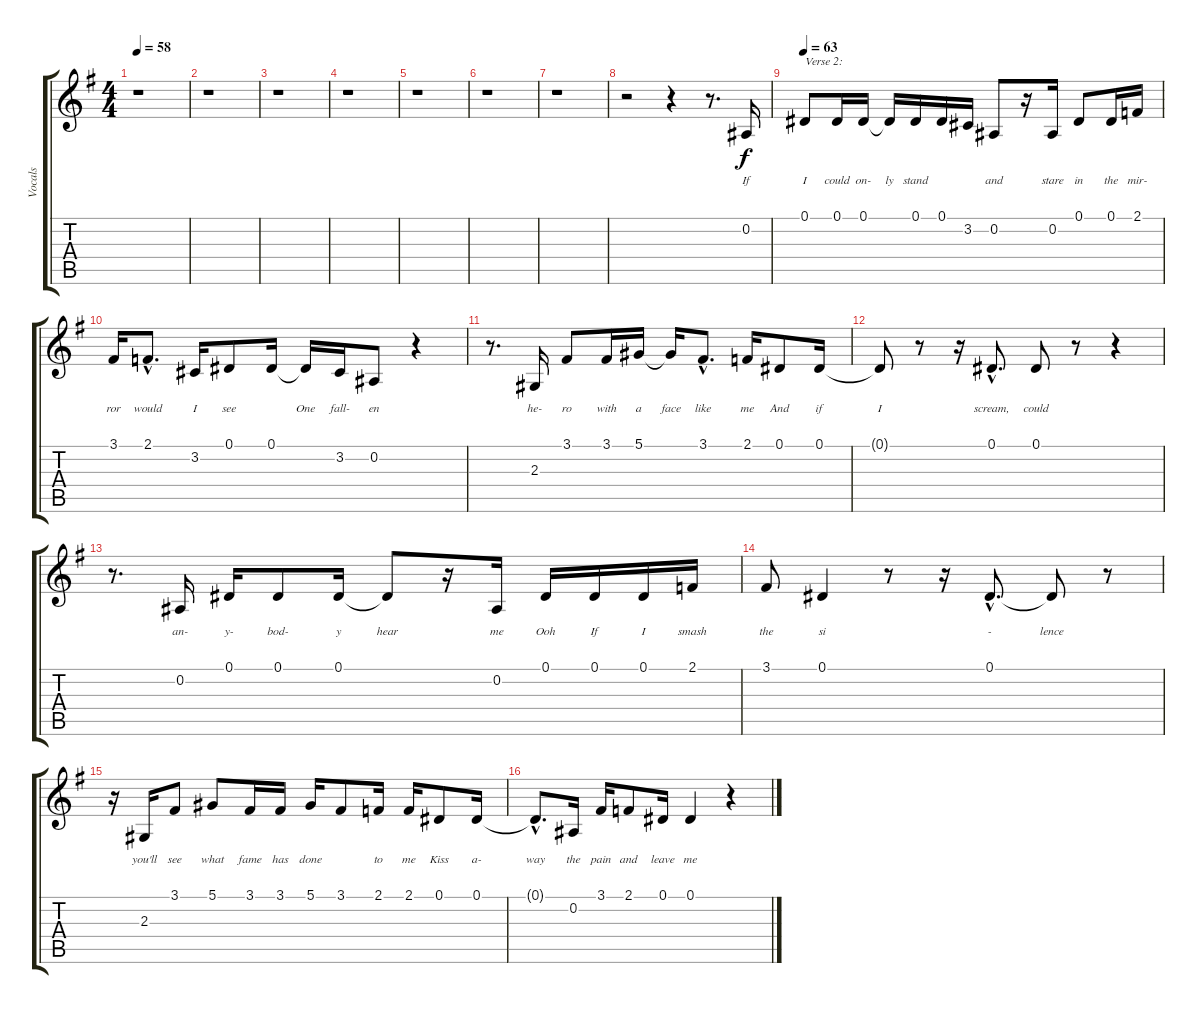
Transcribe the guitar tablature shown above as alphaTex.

\track ("Vocals" "Vocals") {instrument choiraahs}
\staff {score tabs}
\tuning (Eb4 Bb3 Gb3 Db3 Ab2 Eb2) {hide}
\ts (4 4)
\tempo 58
\clef g2
\ks eminor
r.1{dy f} |
r.1 |
r.1 |
r.1 |
r.1 |
r.1 |
r.1 |
r.2 r.4 r.8{d} 0.2.16{lyrics (0 "") lyrics (1 "If") lyrics (2 "") lyrics (3 "") lyrics (4 "")} |
\tempo 63
0.1.8{txt "Verse 2:" lyrics (0 "") lyrics (1 "I") lyrics (2 "") lyrics (3 "") lyrics (4 "")} 0.1.16{lyrics (0 "") lyrics (1 "could") lyrics (2 "") lyrics (3 "") lyrics (4 "")} 0.1.16{lyrics (0 "") lyrics (1 "on-") lyrics (2 "") lyrics (3 "") lyrics (4 "")} 0.1{t}.16{lyrics (0 "") lyrics (1 "ly") lyrics (2 "") lyrics (3 "") lyrics (4 "")} 0.1.16{lyrics (0 "") lyrics (1 "stand") lyrics (2 "") lyrics (3 "") lyrics (4 "")} 0.1.16{lyrics (0 "") lyrics (1 "") lyrics (2 "") lyrics (3 "") lyrics (4 "")} 3.2.16{lyrics (0 "") lyrics (1 "") lyrics (2 "") lyrics (3 "") lyrics (4 "")} 0.2.8{lyrics (0 "") lyrics (1 "and") lyrics (2 "") lyrics (3 "") lyrics (4 "")} r.16 0.2.16{lyrics (0 "") lyrics (1 "stare") lyrics (2 "") lyrics (3 "") lyrics (4 "")} 0.1.8{lyrics (0 "") lyrics (1 "in") lyrics (2 "") lyrics (3 "") lyrics (4 "")} 0.1.16{lyrics (0 "") lyrics (1 "the") lyrics (2 "") lyrics (3 "") lyrics (4 "")} 2.1.16{lyrics (0 "") lyrics (1 "mir-") lyrics (2 "") lyrics (3 "") lyrics (4 "")} |
3.1.16{lyrics (0 "") lyrics (1 "ror") lyrics (2 "") lyrics (3 "") lyrics (4 "")} 2.1{hac}.8{d lyrics (0 "") lyrics (1 "would") lyrics (2 "") lyrics (3 "") lyrics (4 "")} 3.2.16{lyrics (0 "") lyrics (1 "I") lyrics (2 "") lyrics (3 "") lyrics (4 "")} 0.1.8{lyrics (0 "") lyrics (1 "see") lyrics (2 "") lyrics (3 "") lyrics (4 "")} 0.1.16{lyrics (0 "") lyrics (1 "") lyrics (2 "") lyrics (3 "") lyrics (4 "")} 0.1{t}.16{lyrics (0 "") lyrics (1 "One") lyrics (2 "") lyrics (3 "") lyrics (4 "")} 3.2.16{lyrics (0 "") lyrics (1 "fall-") lyrics (2 "") lyrics (3 "") lyrics (4 "")} 0.2.8{lyrics (0 "") lyrics (1 "en") lyrics (2 "") lyrics (3 "") lyrics (4 "")} r.4 |
r.8{d} 2.3.16{lyrics (0 "") lyrics (1 "he-") lyrics (2 "") lyrics (3 "") lyrics (4 "")} 3.1.8{lyrics (0 "") lyrics (1 "ro") lyrics (2 "") lyrics (3 "") lyrics (4 "")} 3.1.16{lyrics (0 "") lyrics (1 "with") lyrics (2 "") lyrics (3 "") lyrics (4 "")} 5.1.16{lyrics (0 "") lyrics (1 "a") lyrics (2 "") lyrics (3 "") lyrics (4 "")} 5.1{t}.16{lyrics (0 "") lyrics (1 "face") lyrics (2 "") lyrics (3 "") lyrics (4 "")} 3.1{hac}.8{d lyrics (0 "") lyrics (1 "like") lyrics (2 "") lyrics (3 "") lyrics (4 "")} 2.1.16{lyrics (0 "") lyrics (1 "me") lyrics (2 "") lyrics (3 "") lyrics (4 "")} 0.1.8{lyrics (0 "") lyrics (1 "And") lyrics (2 "") lyrics (3 "") lyrics (4 "")} 0.1.16{lyrics (0 "") lyrics (1 "if") lyrics (2 "") lyrics (3 "") lyrics (4 "")} |
0.1{t}.8{lyrics (0 "") lyrics (1 "I") lyrics (2 "") lyrics (3 "") lyrics (4 "")} r.8 r.16 0.1{hac}.8{d lyrics (0 "") lyrics (1 "scream,") lyrics (2 "") lyrics (3 "") lyrics (4 "")} 0.1.8{lyrics (0 "") lyrics (1 "could") lyrics (2 "") lyrics (3 "") lyrics (4 "")} r.8 r.4 |
r.8{d} 0.2.16{lyrics (0 "") lyrics (1 "an-") lyrics (2 "") lyrics (3 "") lyrics (4 "")} 0.1.16{lyrics (0 "") lyrics (1 "y-") lyrics (2 "") lyrics (3 "") lyrics (4 "")} 0.1.8{lyrics (0 "") lyrics (1 "bod-") lyrics (2 "") lyrics (3 "") lyrics (4 "")} 0.1.16{lyrics (0 "") lyrics (1 "y") lyrics (2 "") lyrics (3 "") lyrics (4 "")} 0.1{t}.8{lyrics (0 "") lyrics (1 "hear") lyrics (2 "") lyrics (3 "") lyrics (4 "")} r.16 0.2.16{lyrics (0 "") lyrics (1 "me") lyrics (2 "") lyrics (3 "") lyrics (4 "")} 0.1.16{lyrics (0 "") lyrics (1 "Ooh") lyrics (2 "") lyrics (3 "") lyrics (4 "")} 0.1.16{lyrics (0 "") lyrics (1 "If") lyrics (2 "") lyrics (3 "") lyrics (4 "")} 0.1.16{lyrics (0 "") lyrics (1 "I") lyrics (2 "") lyrics (3 "") lyrics (4 "")} 2.1.16{lyrics (0 "") lyrics (1 "smash") lyrics (2 "") lyrics (3 "") lyrics (4 "")} |
3.1.8{lyrics (0 "") lyrics (1 "the") lyrics (2 "") lyrics (3 "") lyrics (4 "")} 0.1.4{lyrics (0 "") lyrics (1 "si") lyrics (2 "") lyrics (3 "") lyrics (4 "")} r.8 r.16 0.1{hac}.8{d lyrics (0 "") lyrics (1 "-") lyrics (2 "") lyrics (3 "") lyrics (4 "")} 0.1{t}.8{lyrics (0 "") lyrics (1 "lence") lyrics (2 "") lyrics (3 "") lyrics (4 "")} r.8 |
r.16 2.3.16{lyrics (0 "") lyrics (1 "you'll") lyrics (2 "") lyrics (3 "") lyrics (4 "")} 3.1.8{lyrics (0 "") lyrics (1 "see") lyrics (2 "") lyrics (3 "") lyrics (4 "")} 5.1.8{lyrics (0 "") lyrics (1 "what") lyrics (2 "") lyrics (3 "") lyrics (4 "")} 3.1.16{lyrics (0 "") lyrics (1 "fame") lyrics (2 "") lyrics (3 "") lyrics (4 "")} 3.1.16{lyrics (0 "") lyrics (1 "has") lyrics (2 "") lyrics (3 "") lyrics (4 "")} 5.1.16{lyrics (0 "") lyrics (1 "done") lyrics (2 "") lyrics (3 "") lyrics (4 "")} 3.1.8{lyrics (0 "") lyrics (1 "") lyrics (2 "") lyrics (3 "") lyrics (4 "")} 2.1.16{lyrics (0 "") lyrics (1 "to") lyrics (2 "") lyrics (3 "") lyrics (4 "")} 2.1.16{lyrics (0 "") lyrics (1 "me") lyrics (2 "") lyrics (3 "") lyrics (4 "")} 0.1.8{lyrics (0 "") lyrics (1 "Kiss") lyrics (2 "") lyrics (3 "") lyrics (4 "")} 0.1.16{lyrics (0 "") lyrics (1 "a-") lyrics (2 "") lyrics (3 "") lyrics (4 "")} |
0.1{hac t}.8{d lyrics (0 "") lyrics (1 "way") lyrics (2 "") lyrics (3 "") lyrics (4 "")} 0.2.16{lyrics (0 "") lyrics (1 "the") lyrics (2 "") lyrics (3 "") lyrics (4 "")} 3.1.16{lyrics (0 "") lyrics (1 "pain") lyrics (2 "") lyrics (3 "") lyrics (4 "")} 2.1.8{lyrics (0 "") lyrics (1 "and") lyrics (2 "") lyrics (3 "") lyrics (4 "")} 0.1.16{lyrics (0 "") lyrics (1 "leave") lyrics (2 "") lyrics (3 "") lyrics (4 "")} 0.1.4{lyrics (0 "") lyrics (1 "me") lyrics (2 "") lyrics (3 "") lyrics (4 "")} r.4
